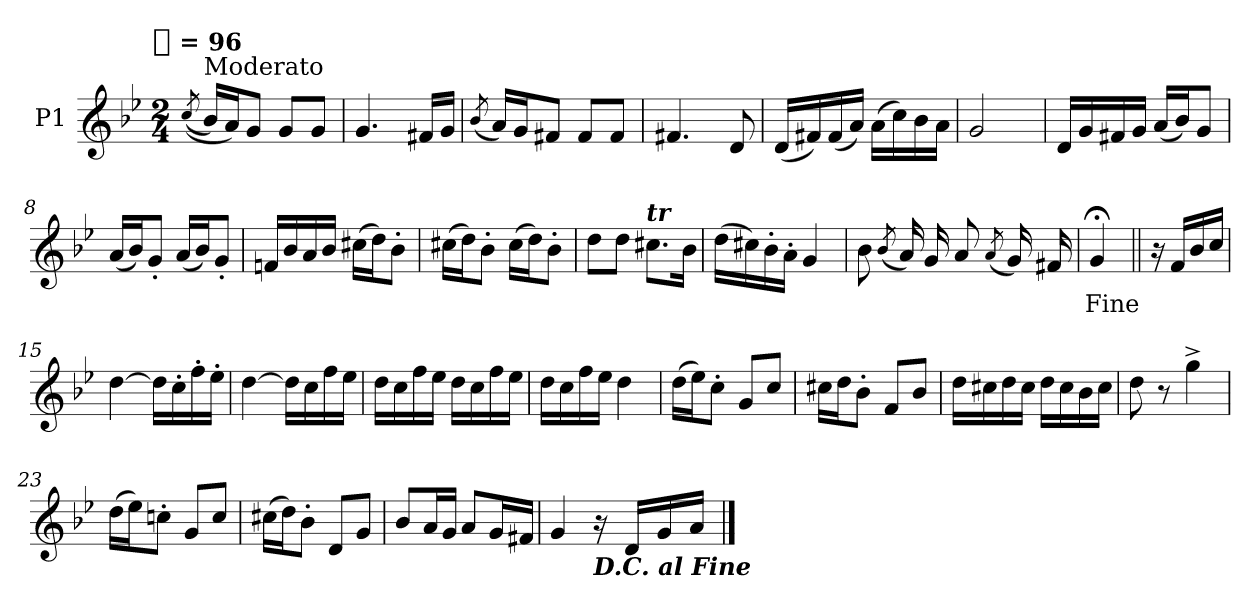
**kern	**text
*part1	*part1
*staff1	*staff1
*I"P1	*
*clefG2	*
*k[b-e-]	*
*B-:	*
!!LO:TX:omd:t=[quarter] = 96
*M2/4	*
*MM100	*
=1	=1
((8qcc/	.
!LO:TX:a:t=Moderato	!
16b-LL)	.
16aJ)	.
8gJ	.
8gL	.
8gJ	.
=2	=2
4.g	.
16f#XLL	.
16gJJ	.
=3	=3
(8qb-/	.
16aLL)	.
16gJ	.
8f#XJ	.
8f#L	.
8f#J	.
=4	=4
4.f#X	.
8d	.
=5	=5
(16dLL	.
16f#X)	.
(16f#	.
16aJJ)	.
(16aLL	.
16cc)	.
16b-	.
16aJJ	.
=6	=6
2g	.
=7	=7
16dLL	.
16g	.
16f#X	.
16gJJ	.
(16aLL	.
16b-J)	.
8gJ	.
=8	=8
(16aLL	.
16b-J)	.
8g'J	.
(16aLL	.
16b-J)	.
8g'J	.
=9	=9
16fnLL	.
16b-	.
16a	.
16b-JJ	.
(16cc#XLL	.
16ddJ)	.
8b-'J	.
=10	=10
(16cc#XLL	.
16ddJ)	.
8b-'J	.
(16cc#LL	.
16ddJ)	.
8b-'J	.
=11	=11
8ddL	.
8ddJ	.
!LO:TX:a:Bi:t=tr	!
8.cc#XL	.
16b-Jk	.
=12	=12
(16ddLL	.
16cc#X)	.
16b-'	.
16a'JJ	.
4g	.
=13	=13
8b-	.
(8qb-/	.
16a)	.
16g	.
8a	.
(8qa/	.
16g)	.
16f#X	.
=	=
4g;<	Fine
=14||	=14||
16r	.
16fLL	.
16b-	.
16ccJJ	.
=15	=15
[4dd	.
16ddLL]	.
16cc'	.
16ff'	.
16ee-'JJ	.
=16	=16
[4dd	.
16ddLL]	.
16cc	.
16ff	.
16ee-JJ	.
=17	=17
16ddLL	.
16cc	.
16ff	.
16ee-JJ	.
16ddLL	.
16cc	.
16ff	.
16ee-JJ	.
=18	=18
16ddLL	.
16cc	.
16ff	.
16ee-JJ	.
4dd	.
=19	=19
(16ddLL	.
16ee-J)	.
8cc'J	.
8gL	.
8ccJ	.
=20	=20
16cc#XLL	.
16ddJ	.
8b-'J	.
8fL	.
8b-J	.
=21	=21
16ddLL	.
16cc#X	.
16dd	.
16cc#JJ	.
16ddLL	.
16cc#	.
16b-	.
16cc#JJ	.
=22	=22
8dd	.
8r	.
4gg^	.
=23	=23
(16ddLL	.
16ee-J)	.
8ccn'J	.
8gL	.
8ccJ	.
=24	=24
(16cc#XLL	.
16ddJ)	.
8b-'J	.
8dL	.
8gJ	.
=25	=25
8b-L	.
16aL	.
16gJJ	.
8aL	.
16gL	.
16f#XJJ	.
=26	=26
4g	.
!LO:TX:b:Bi:t=D.C. al Fine	!
16r	.
16dLL	.
16g	.
16aJJ	.
==	==
*-	*-
